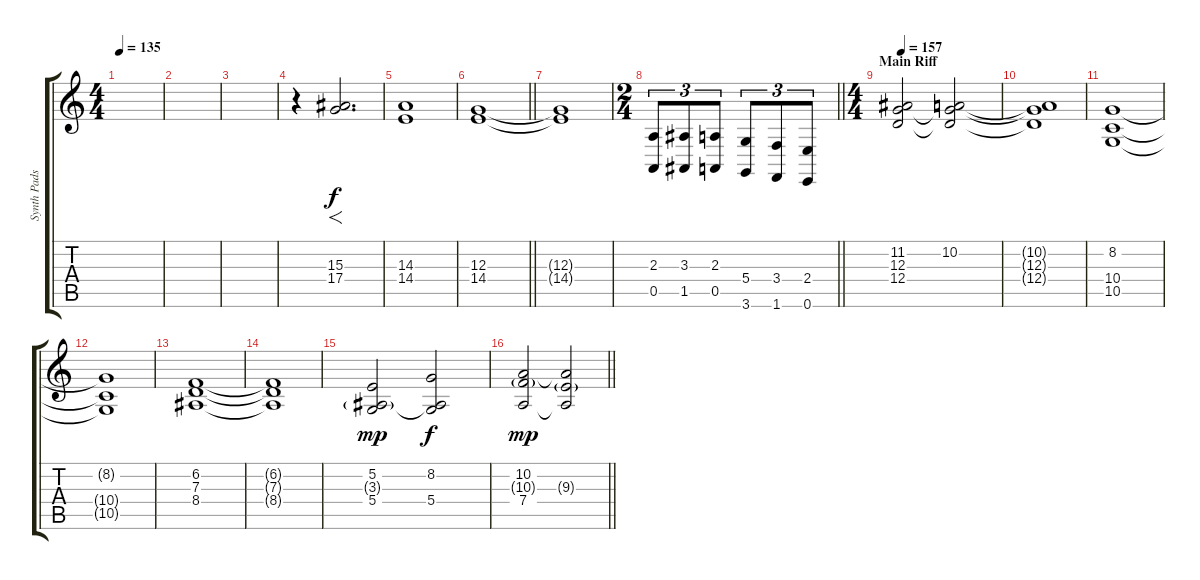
\track ("Synth Pads" "Synth Pads") {instrument stringensemble1}
\staff {score tabs}
\tuning (E4 B3 G3 D3 A2 E2) {hide}
\ts (4 4)
\tempo 135
\clef g2
\ks c
|
|
|
r.4{instrument churchorgan} (15.3 17.4).2{f d} |
(14.3 14.4).1 |
\barLineRight lightlight
(12.3 14.4).1 |
(12.3{t} 14.4{t}).1 |
\ts (2 4)
\barLineRight lightlight
(2.3 0.5).8{tu (3 2)} (3.3 1.5).8{tu (3 2)} (2.3 0.5).8{tu (3 2)} (5.4 3.6).8{tu (3 2)} (3.4 1.6).8{tu (3 2)} (2.4 0.6).8{tu (3 2)} |
\ts (4 4)
\section ("" "Main Riff")
\tempo 157
(11.2 12.3 12.4).2{instrument churchorgan} (10.2 12.3{t} 12.4{t}).2 |
(10.2{t} 12.3{t} 12.4{t}).1 |
(8.2 10.4 10.5).1 |
(8.2{t} 10.4{t} 10.5{t}).1 |
(6.2 7.3 8.4).1 |
(6.2{t} 7.3{t} 8.4{t}).1 |
(5.2 3.3{g} 5.4).2{dy mp} (8.2 3.3{t} 5.4).2{dy f} |
\barLineRight lightlight
(10.2 10.3{g} 7.4).2{dy mp} (10.2{t} 9.3{g} 7.4{t}).2
